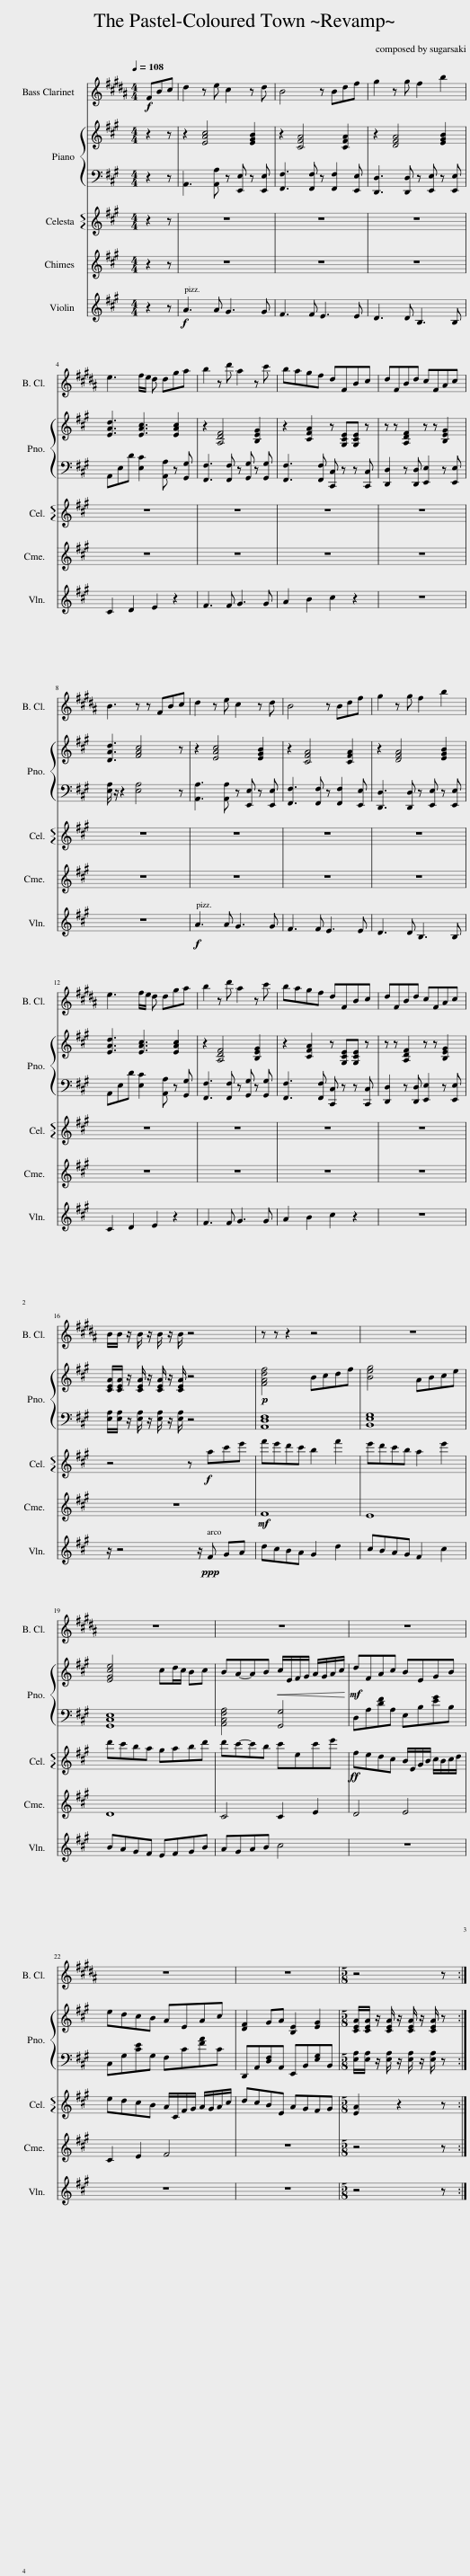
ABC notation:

X:1
%%score 1 { 2 | 3 } 4 5 6
L:1/8
Q:1/4=108
M:4/4
I:linebreak $
K:A
V:1 treble transpose=-14
V:2 treble
V:3 bass
V:4 treble transpose=12
V:5 treble
V:6 treble
V:1
[K:B]!f! FBc | d2 z e c2 z d | B4 z Bdf | g2 z g f2 b2 |$ e3 f/e/ d dga | %5
 b2 z d' a2 z c' | bagf dFBc | dFBd cFAc |$ B3 z z FBc | d2 z e c2 z d | %10
 B4 z Bdf | g2 z g f2 b2 |$ e3 f/e/ d dga | b2 z d' a2 z c' | bagf dFBc | %15
 dFBd cFAc |$ B/B/ z/ B/ z/ B/ z/ B/ z4 | z z z2 z4 | z8 |$ z8 | %20
 z8 | z8 |$ z8 | z8 |[M:6/8] z4 z :| %25
V:2
 z2 z | z2 [EAc]4 [EGB]2 | z2 [CFA]4 [CFA]2 | z2 [DFA]4 [EGB]2 |$ [EAd]3 [EAc]3 [EAc]2 | %5
 z2 [A,DF]4 [B,EG]2 | z2 [CFA]2 z [G,CE][G,CE] z | z z [A,DF]2 z z [B,EG]2 |$ [DAd]3 [FAc]4 z | z2 [EAc]4 [EGB]2 | %10
 z2 [CFA]4 [CFA]2 | z2 [DFA]4 [EGB]2 |$ [EAd]3 [EAc]3 [EAc]2 | z2 [A,DF]4 [B,EG]2 | z2 [CFA]2 z [G,CE][G,CE] z | %15
 z z [A,DF]2 z z [B,EG]2 |$ [CEA]/[CEA]/ z/ [CEA]/ z/ [CEA]/ z/ [CEA]/ z4 |!p! [FAdf]4 Bcdf | [Beg]4 ABce |$ [EGce]4 cd/c/ Bc | %20
 BA-AB!<(! c/E/F/G/ A/G/A/c/!<)! |!mf! dFAc BEGB |$ edcB AEAc | [DF]2 GA [B,E]2 [EG]2 |[M:6/8] [CEA]/[CEA]/ z/ [CEA]/ z/ [CEA]/ z/ [CEA]/ z :| %25
V:3
 z2 z | A,,3 [A,,A,] z [E,,E,] z [E,,E,] | [F,,F,]3 [F,,F,] z [F,,F,]2 [E,,E,] | [D,,D,]3 [D,,D,] z [E,,E,] z [E,,E,] |$ A,,E,D [E,C]2 [A,,A,] z [G,,G,] | %5
 [F,,F,]3 [F,,F,] z [G,,G,] z [G,,G,] | [F,,F,]3 [F,,F,] [C,,C,] z z [C,,C,] | [D,,D,]2 z [D,,D,] [E,,E,]2 z [E,,E,] |$ [E,A,]/ z/ z2 [E,A,]4 z | [A,,A,]3 [A,,A,] z [E,,E,] z [E,,E,] | %10
 [F,,F,]3 [F,,F,] z [F,,F,]2 [E,,E,] | [D,,D,]3 [D,,D,] z [E,,E,] z [E,,E,] |$ A,,E,D [E,C]2 [A,,A,] z [G,,G,] | [F,,F,]3 [F,,F,] z [G,,G,] z [G,,G,] | [F,,F,]3 [F,,F,] [C,,C,] z z [C,,C,] | %15
 [D,,D,]2 z [D,,D,] [E,,E,]2 z [E,,E,] |$ [E,A,]/[E,A,]/ z/ [E,A,]/ z/ [E,A,]/ z/ [E,A,]/ z4 | [A,,D,F,]8 | [B,,E,G,]8 |$ [G,,C,E,]8 | %20
 [A,,C,F,A,]4 [G,,G,]4 | D,A,[DF]A, E,B,[EG]B, |$ C,G,[CE]G, F,C[FA]C | D,,A,,[D,F,]A,, E,,B,,[E,G,]B,, |[M:6/8] [E,A,]/[E,A,]/ z/ [E,A,]/ z/ [E,A,]/ z/ [E,A,]/ z :| %25
V:4
 z2 z | z8 | z8 | z8 |$ z8 | %5
 z8 | z8 | z8 |$ z8 | z8 | %10
 z8 | z8 |$ z8 | z8 | z8 | %15
 z8 |$ z4 z!f! ac'e' | f'e'd'c' b2 f'2 | e'd'c'b a2 e'2 |$ d'c'ba gabd' | %20
 d'c'-c'b c'ec'e' |!ff! fedc B/E/G/B/ c/B/c/d/ |$ edcB A/C/F/G/ A/G/A/c/ | dcBE AGFG |[M:6/8] [EA]2 z2 z :| %25
V:5
 z2 z | z8 | z8 | z8 |$ z8 | %5
 z8 | z8 | z8 |$ z8 | z8 | %10
 z8 | z8 |$ z8 | z8 | z8 | %15
 z8 |$ z8 |!mf! F8 | E8 |$ D8 | %20
 C4 C2 E2 | D4 E4 |$ C2 E2 F4 | z8 |[M:6/8] z4 z :| %25
V:6
 z2 z |!f! A3 A G3 G | F3 F E3 E | D3 D B,3 B, |$ C2 D2 E2 z2 | %5
 F3 F G3 G | A2 B2 c2 z2 | z8 |$ z8 |!f! A3 A G3 G | %10
 F3 F E3 E | D3 D B,3 B, |$ C2 D2 E2 z2 | F3 F G3 G | A2 B2 c2 z2 | %15
 z8 |$ z/ z4 z/!ppp! F GA | dcBA G2 d2 | cBAG F2 c2 |$ BAGF EFGB | %20
 AGAB c4 | z8 |$ z8 | z8 |[M:6/8] z4 z :| %25
